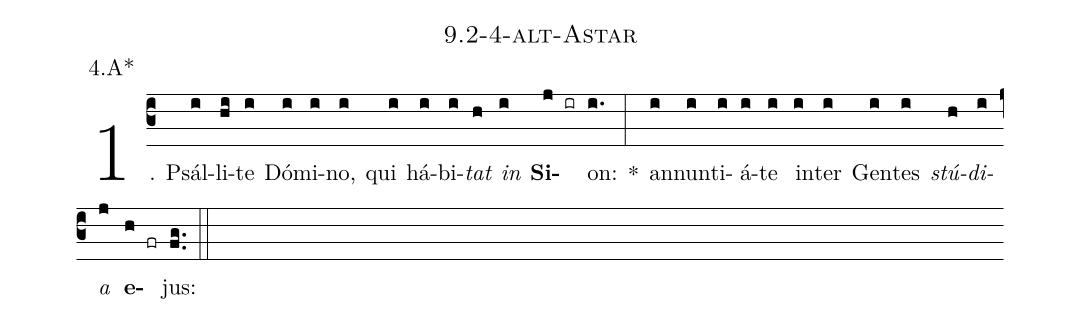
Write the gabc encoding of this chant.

name: 9.2-4-alt-Astar;
annotation: 4.A*;
%%
(c3)1. Psál(i)li(hi)te(i) Dó(i)mi(i)no,(i) qui(i) há(i)bi(i)<i>tat</i>(h) <i>in</i>(i) <b>Si</b>(j ir)on:(i.) *(:) an(i)nun(i)ti(i)á(i)te(i) in(i)ter(i) Gen(i)tes(i) <i>stú</i>(h)<i>di</i>(i)<i>a</i>(j) <b>e</b>(h fr)jus:(fg..) (::)


%E(i) u(h) o(i) u(j) a(h) e.(fg..) (::)
